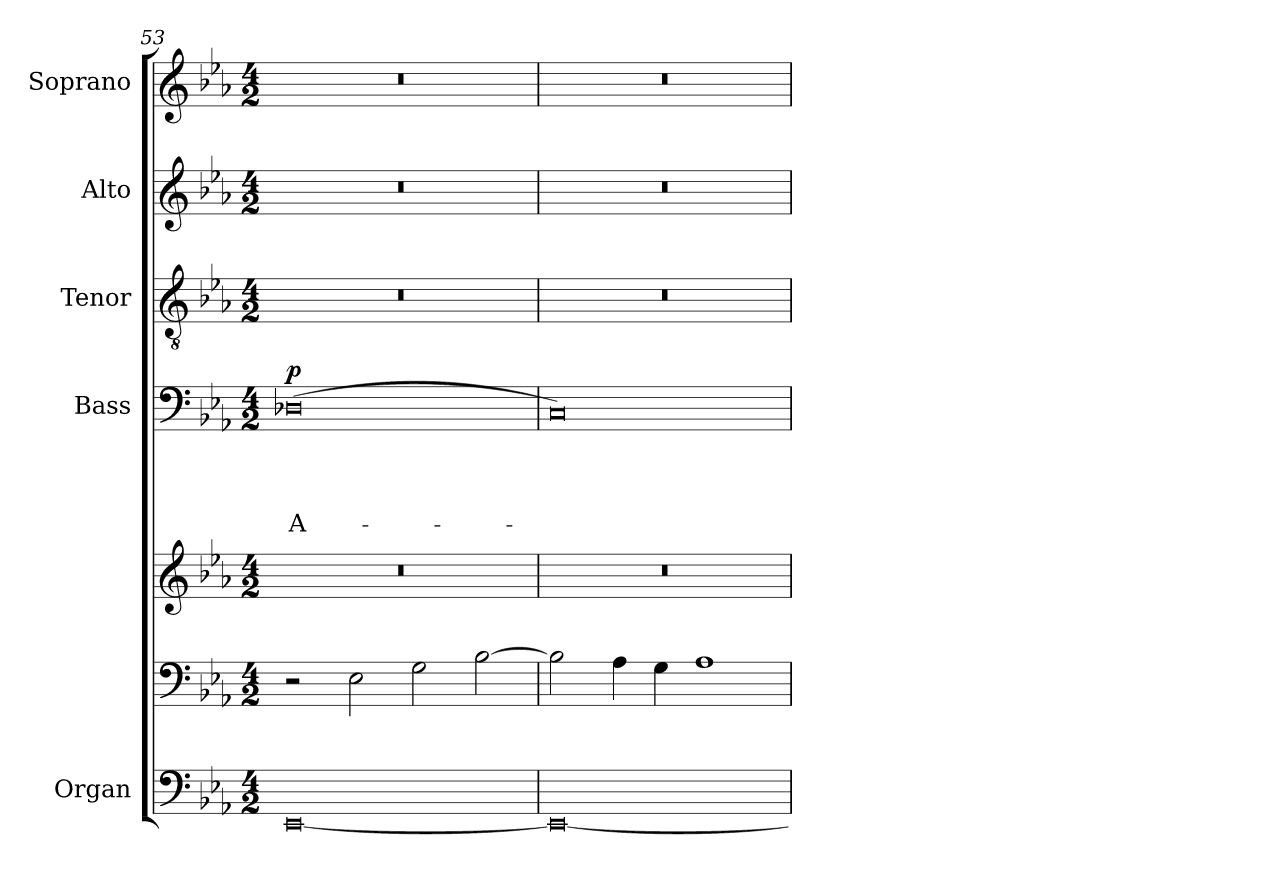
**kern	**kern	**kern	**kern	**text	**text	**text	**text	**dynam	**kern	**kern	**kern
*part5	*part5	*part5	*part4	*part4	*part4	*part4	*part4	*part4	*part3	*part2	*part1
*staff7	*staff6	*staff5	*staff4	*staff4	*staff4	*staff4	*staff4	*staff4	*staff3	*staff2	*staff1
*I"Organ	*	*	*I"Bass	*	*	*	*	*	*I"Tenor	*I"Alto	*I"Soprano
*clefF4	*clefF4	*clefG2	*clefF4	*	*	*	*	*	*clefGv2	*clefG2	*clefG2
*k[b-e-a-]	*k[b-e-a-]	*k[b-e-a-]	*k[b-e-a-]	*	*	*	*	*	*k[b-e-a-]	*k[b-e-a-]	*k[b-e-a-]
*E-:	*E-:	*E-:	*E-:	*	*	*	*	*	*E-:	*E-:	*E-:
*M4/2	*M4/2	*M4/2	*M4/2	*	*	*	*	*	*M4/2	*M4/2	*M4/2
=53	=53	=53	=53	=53	=53	=53	=53	=53	=53	=53	=53
!	!	!	!	!	!	!	!	!LO:DY:a	!	!	!
[0EE-	2r	0r	(0D-X	.	.	.	A-	p	0r	0r	0r
.	2E-\	.	.	.	.	.	.	.	.	.	.
.	2G\	.	.	.	.	.	.	.	.	.	.
.	[2B-\	.	.	.	.	.	.	.	.	.	.
=54	=54	=54	=54	=54	=54	=54	=54	=54	=54	=54	=54
0EE-_	2B-\]	0r	0C)	.	.	.	.	.	0r	0r	0r
.	4A-\	.	.	.	.	.	.	.	.	.	.
.	4G\	.	.	.	.	.	.	.	.	.	.
.	1A-	.	.	.	.	.	.	.	.	.	.
=	=	=	=	=	=	=	=	=	=	=	=
*-	*-	*-	*-	*-	*-	*-	*-	*-	*-	*-	*-
